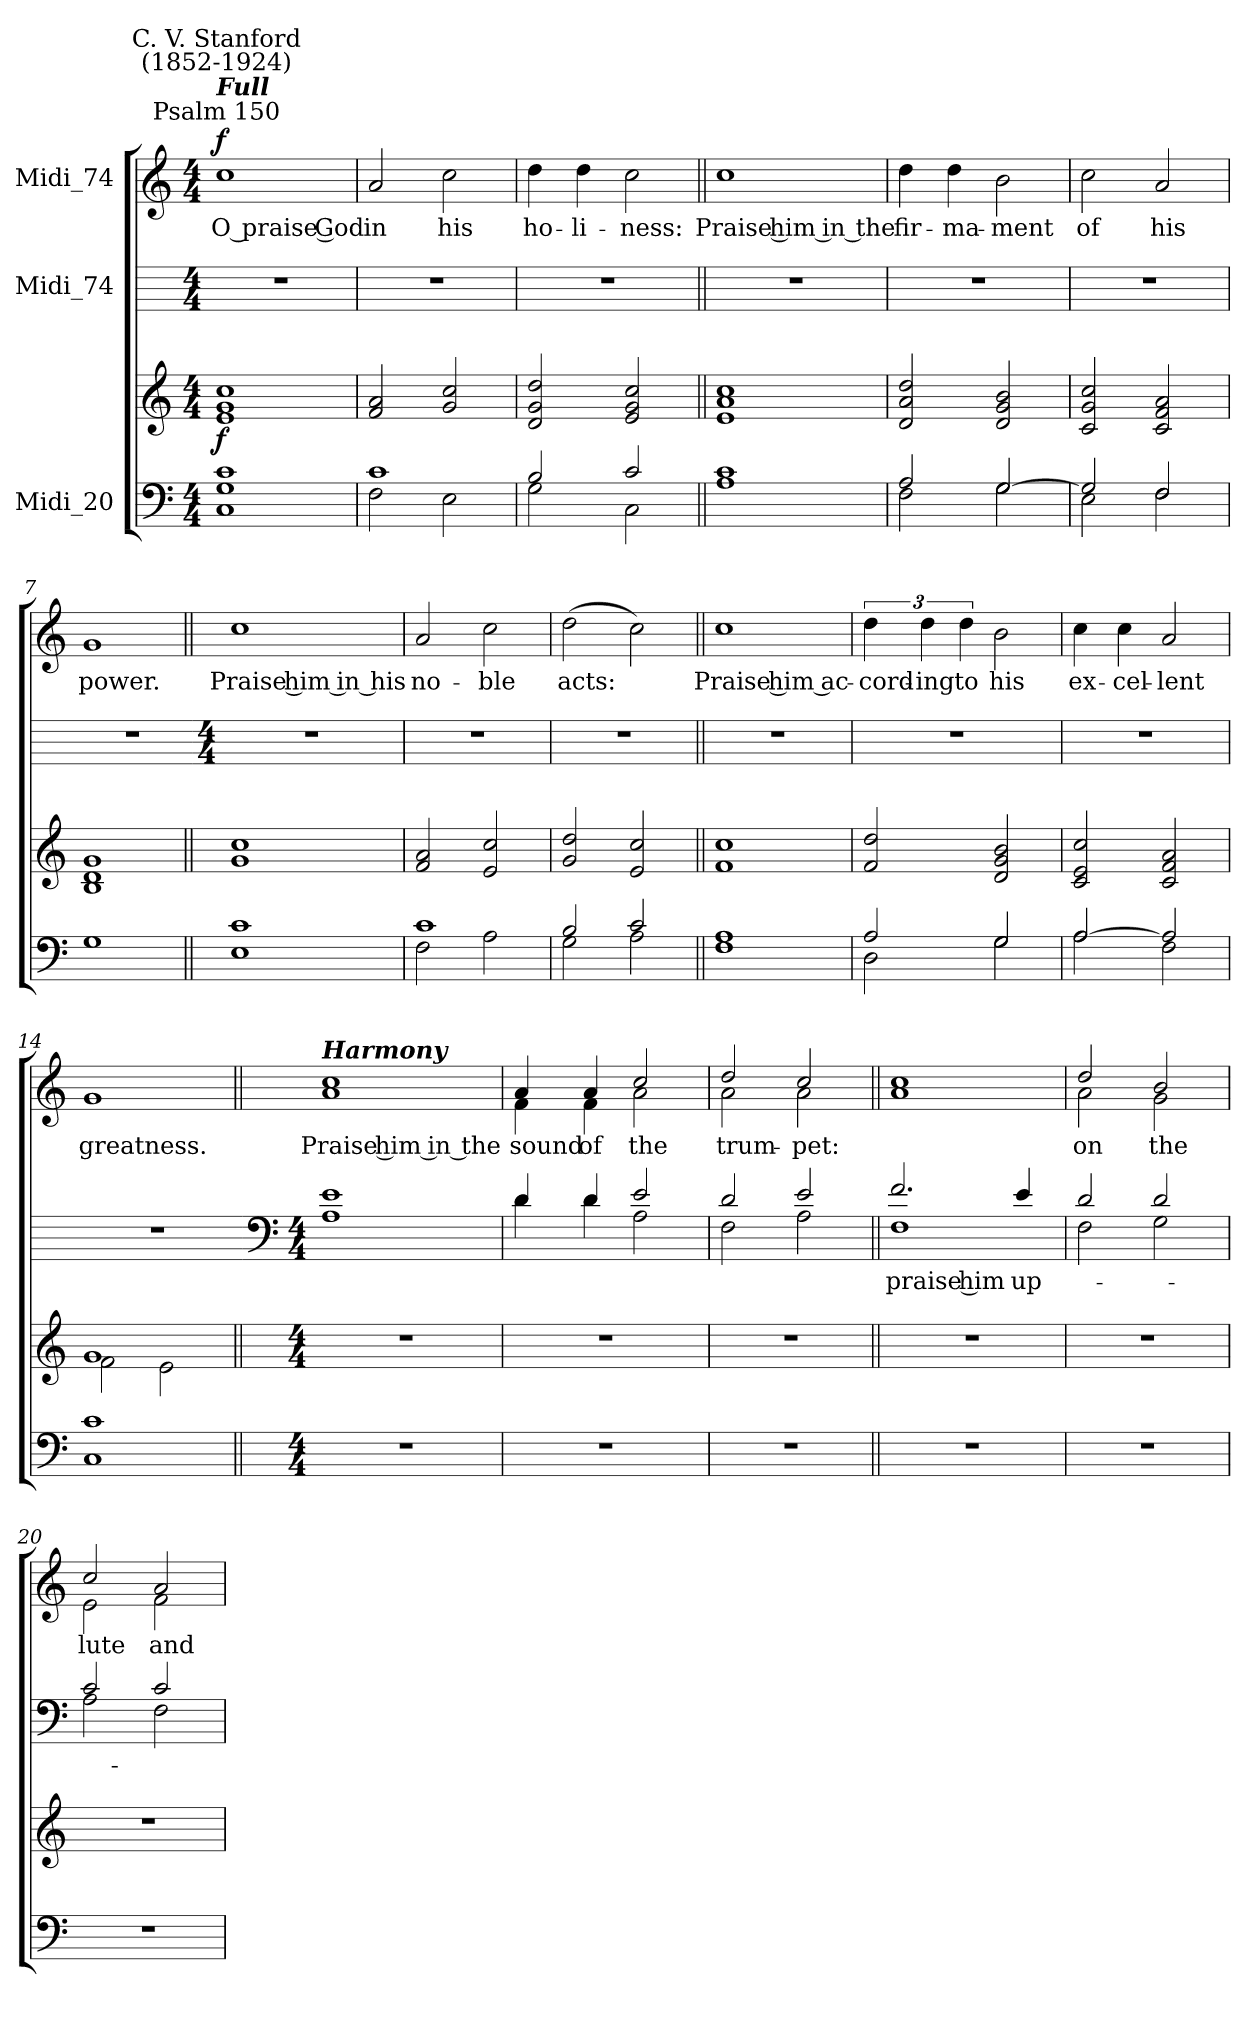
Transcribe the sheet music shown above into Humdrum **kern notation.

**kern	**kern	**dynam	**kern	**text	**kern	**text	**dynam
*part3	*part3	*part3	*part2	*part2	*part1	*part1	*part1
*staff4	*staff3	*staff3/4	*staff2	*staff2	*staff1	*staff1	*staff1
*I"Midi_20	*	*	*I"Midi_74	*	*I"Midi_74	*	*
*clefF4	*clefG2	*	*	*	*clefG2	*	*
*k[]	*k[]	*	*	*	*k[]	*	*
*C:	*C:	*	*	*	*C:	*	*
*M4/4	*M4/4	*	*M4/4	*	*M4/4	*	*
=1	=1	=1	=1	=1	=1	=1	=1
*^	*^	*	*	*	*	*	*
!	!	!	!	!	!	!	!LO:TX:a:cj:t=Psalm 150	!	!
!	!	!	!	!	!	!	!LO:TX:a:Bi:t=Full	!	!
!	!	!	!	!	!	!	!LO:TX:a:cj:t=C. V. Stanford\n(1852-1924)	!	!
!	!	!	!	!LO:DY:b	!	!	!	!LO:LY:b	!LO:DY:b
1G/ 1c/	1C\	1e 1g 1cc	1ryy	f	1r	.	1cc	O praise God	f
=2	=2	=2	=2	=2	=2	=2	=2	=2	=2
!	!	!	!	!	!	!	!	!LO:LY:b	!
1c/	2F\	2f 2a	1ryy	.	1r	.	2a	in	.
!	!	!	!	!	!	!	!	!LO:LY:b	!
.	2E\	2g 2cc	.	.	.	.	2cc	his	.
=3	=3	=3	=3	=3	=3	=3	=3	=3	=3
!	!	!	!	!	!	!	!	!LO:LY:b	!
2B/	2G\	2d 2g 2dd	1ryy	.	1r	.	4dd	ho-	.
!	!	!	!	!	!	!	!	!LO:LY:b	!
.	.	.	.	.	.	.	4dd	-li-	.
!	!	!	!	!	!	!	!	!LO:LY:b	!
2c/	2C\	2e 2g 2cc	.	.	.	.	2cc	-ness:	.
=4||	=4||	=4||	=4||	=4||	=4||	=4||	=4||	=4||	=4||
!	!	!	!	!	!	!	!	!LO:LY:b	!
1c/	1A\	1e 1a 1cc	1ryy	.	1r	.	1cc	Praise him in the	.
=5	=5	=5	=5	=5	=5	=5	=5	=5	=5
!	!	!	!	!	!	!	!	!LO:LY:b	!
2A/	2F\	2d 2a 2dd	1ryy	.	1r	.	4dd	fir-	.
!	!	!	!	!	!	!	!	!LO:LY:b	!
.	.	.	.	.	.	.	4dd	-ma-	.
!	!	!	!	!	!	!	!	!LO:LY:b	!
[2G/	2G\	2d 2g 2b	.	.	.	.	2b	-ment	.
=6	=6	=6	=6	=6	=6	=6	=6	=6	=6
!	!	!	!	!	!	!	!	!LO:LY:b	!
2G/]	2E\	2c 2g 2cc	1ryy	.	1r	.	2cc	of	.
!	!	!	!	!	!	!	!	!LO:LY:b	!
2F/	2F\	2c 2f 2a	.	.	.	.	2a	his	.
=7	=7	=7	=7	=7	=7	=7	=7	=7	=7
!	!	!	!	!	!	!	!	!LO:LY:b	!
1G/	1ryy	1B 1d 1g	1ryy	.	1r	.	1g	power.	.
!!LO:LB:g=z
=8||	=8||	=8||	=8||	=8||	=8	=8||	=8||	=8||	=8||
*	*	*	*	*	*M4/4	*	*	*	*
!	!	!	!	!	!	!	!	!LO:LY:b	!
1c/	1E\	1g 1cc	1ryy	.	1r	.	1cc	Praise him in his	.
=9	=9	=9	=9	=9	=9	=9	=9	=9	=9
!	!	!	!	!	!	!	!	!LO:LY:b	!
1c/	2F\	2f 2a	1ryy	.	1r	.	2a	no-	.
!	!	!	!	!	!	!	!	!LO:LY:b	!
.	2A\	2e 2cc	.	.	.	.	2cc	-ble	.
=10	=10	=10	=10	=10	=10	=10	=10	=10	=10
!	!	!	!	!	!	!	!	!LO:LY:b	!
2B/	2G\	2g 2dd	1ryy	.	1r	.	(>2dd	acts:	.
2c/	2A\	2e 2cc	.	.	.	.	2cc)	.	.
=11||	=11||	=11||	=11||	=11||	=11||	=11||	=11||	=11||	=11||
!	!	!	!	!	!	!	!	!LO:LY:b	!
1A/	1F\	1f 1cc	1ryy	.	1r	.	1cc	Praise him ac-	.
=12	=12	=12	=12	=12	=12	=12	=12	=12	=12
!	!	!	!	!	!	!	!	!LO:LY:b	!
2A/	2D\	2f 2dd	1ryy	.	1r	.	6dd	-cord-	.
!	!	!	!	!	!	!	!	!LO:LY:b	!
.	.	.	.	.	.	.	6dd	-ing	.
!	!	!	!	!	!	!	!	!LO:LY:b	!
.	.	.	.	.	.	.	6dd	to	.
!	!	!	!	!	!	!	!	!LO:LY:b	!
2G/	2G\	2d 2g 2b	.	.	.	.	2b	his	.
=13	=13	=13	=13	=13	=13	=13	=13	=13	=13
!	!	!	!	!	!	!	!	!LO:LY:b	!
[2A/	2A\	2c 2e 2cc	1ryy	.	1r	.	4cc	ex-	.
!	!	!	!	!	!	!	!	!LO:LY:b	!
.	.	.	.	.	.	.	4cc	-cel-	.
!	!	!	!	!	!	!	!	!LO:LY:b	!
2A/]	2F\	2c 2f 2a	.	.	.	.	2a	-lent	.
=14	=14	=14	=14	=14	=14	=14	=14	=14	=14
!	!	!	!	!	!	!	!	!LO:LY:b	!
1c/	1C\	1g	2f	.	1r	.	1g	greatness.	.
.	.	.	2e	.	.	.	.	.	.
*v	*v	*	*	*	*	*	*	*	*
*	*v	*v	*	*	*	*	*	*
!!LO:LB:g=z
=15||	=15||	=15||	=15	=15||	=15||	=15||	=15||
*	*	*	*clefF4	*	*	*	*
*	*	*	*k[]	*	*	*	*
*	*	*	*C:	*	*	*	*
*M4/4	*M4/4	*	*M4/4	*	*	*	*
*	*^	*	*^	*	*^	*	*
!	!	!	!	!	!	!	!LO:TX:a:Bi:t=Harmony	!	!	!
!	!	!	!	!	!	!	!	!	!LO:LY:b	!
*	*v	*v	*	*	*	*	*	*	*	*
1r	1r	.	1e/	1A\	.	1cc/	1a\	Praise him in the	.
=16	=16	=16	=16	=16	=16	=16	=16	=16	=16
!	!	!	!	!	!	!	!	!LO:LY:b	!
1r	1r	.	4d/	4d\	.	4a/	4f\	sound	.
!	!	!	!	!	!	!	!	!LO:LY:b	!
.	.	.	4d/	4d\	.	4a/	4f\	of	.
!	!	!	!	!	!	!	!	!LO:LY:b	!
.	.	.	2e/	2A\	.	2cc/	2a\	the	.
=17	=17	=17	=17	=17	=17	=17	=17	=17	=17
!	!	!	!	!	!	!	!	!LO:LY:b	!
1r	1r	.	2d/	2F\	.	2dd/	2a\	trum-	.
!	!	!	!	!	!	!	!	!LO:LY:b	!
.	.	.	2e/	2A\	.	2cc/	2a\	-pet:	.
=18||	=18||	=18||	=18||	=18||	=18||	=18||	=18||	=18||	=18||
!	!	!	!	!	!LO:LY:a	!	!	!	!
1r	1r	.	2.f/	1F\	praise him	1cc/	1a\	.	.
!	!	!	!	!	!LO:LY:a	!	!	!	!
.	.	.	4e/	.	up-	.	.	.	.
=19	=19	=19	=19	=19	=19	=19	=19	=19	=19
!	!	!	!	!	!	!	!	!LO:LY:b	!
1r	1r	.	2d/	2F\	.	2dd/	2a\	on	.
!	!	!	!	!	!	!	!	!LO:LY:b	!
.	.	.	2d/	2G\	.	2b/	2g\	the	.
=20	=20	=20	=20	=20	=20	=20	=20	=20	=20
!	!	!	!	!	!	!	!	!LO:LY:b	!
1r	1r	.	2c/	2A\	.	2cc/	2e\	lute	.
!	!	!	!	!	!	!	!	!LO:LY:b	!
.	.	.	2c/	2F\	.	2a/	2f\	and	.
*	*	*	*v	*v	*	*	*	*	*
*	*	*	*	*	*v	*v	*	*
=	=	=	=	=	=	=	=
*-	*-	*-	*-	*-	*-	*-	*-
